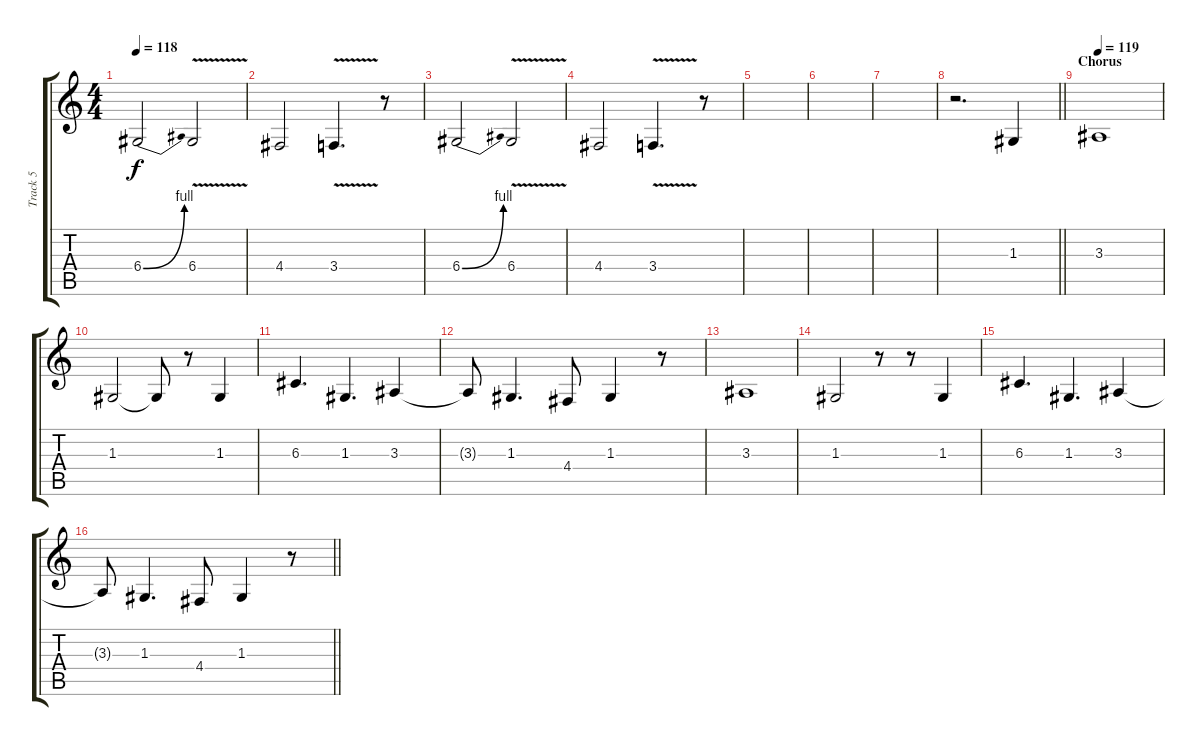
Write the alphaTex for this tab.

\track ("Track 5" "Track 5") {instrument clarinet}
\staff {score tabs}
\tuning (E4 B3 G3 D3 A2 E2) {hide}
\ts (4 4)
\section ("" "")
\tempo 118
\clef g2
\ks c
6.4{be (bend 0 0 60 4)}.2{dy f} 6.4{v}.2 |
4.4.2 3.4{v}.4{d} r.8 |
6.4{be (bend 0 0 60 4)}.2 6.4{v}.2 |
4.4.2 3.4{v}.4{d} r.8 |
|
|
|
\barLineRight lightlight
r.2{d} 1.3.4 |
\section ("" "Chorus")
\tempo 119
3.3.1 |
1.3.2 1.3{t}.8 r.8 1.3.4 |
6.3.4{d} 1.3.4{d} 3.3.4 |
3.3{t}.8 1.3.4{d} 4.4.8 1.3.4 r.8 |
3.3.1 |
1.3.2 r.8 r.8 1.3.4 |
6.3.4{d} 1.3.4{d} 3.3.4 |
\barLineRight lightlight
3.3{t}.8 1.3.4{d} 4.4.8 1.3.4 r.8
